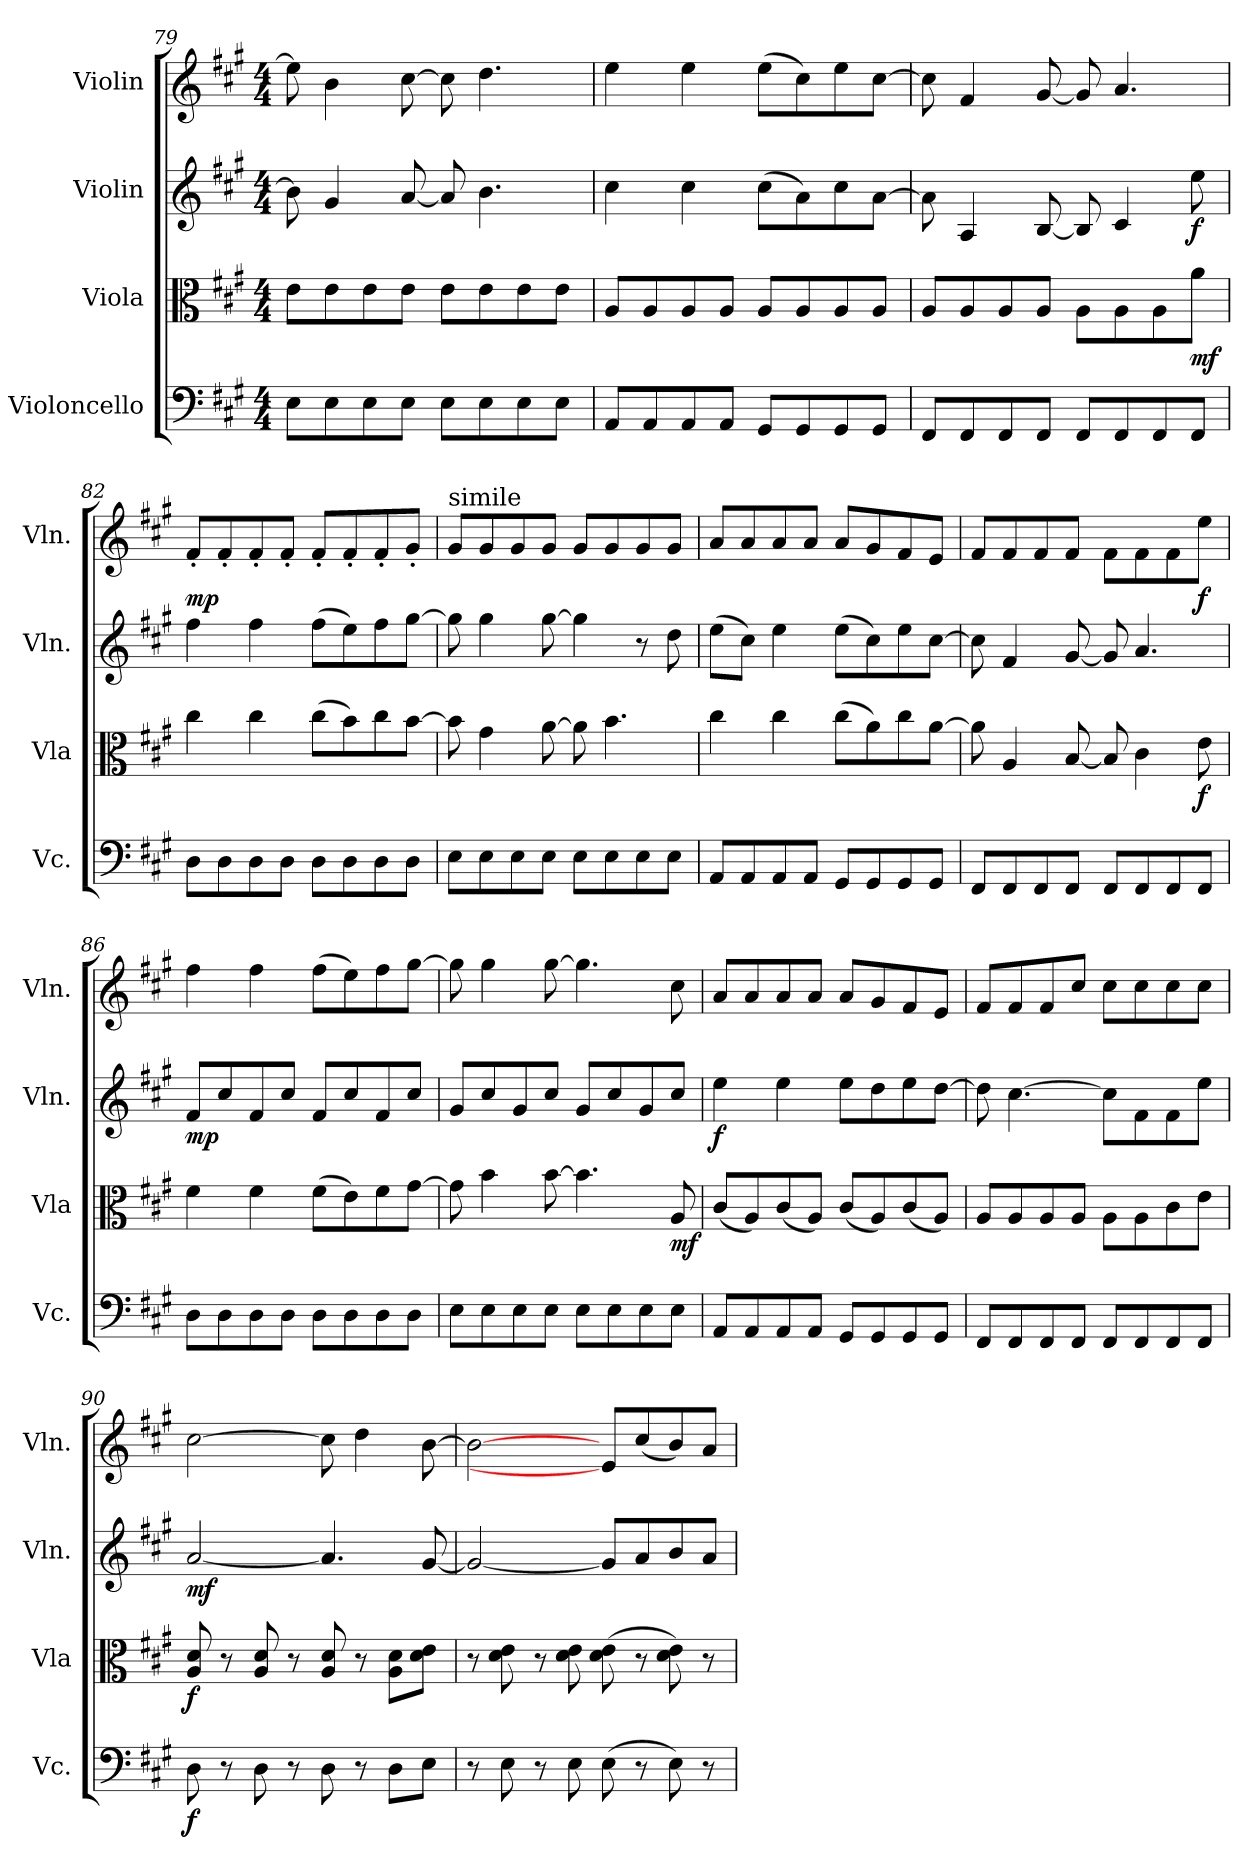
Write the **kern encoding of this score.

**kern	**dynam	**kern	**dynam	**kern	**dynam	**kern	**dynam
*part4	*part4	*part3	*part3	*part2	*part2	*part1	*part1
*staff4	*staff4	*staff3	*staff3	*staff2	*staff2	*staff1	*staff1
*I"Violoncello	*	*I"Viola	*	*I"Violin	*	*I"Violin	*
*I'Vc.	*	*I'Vla	*	*I'Vln.	*	*I'Vln.	*
*clefF4	*	*clefC3	*	*clefG2	*	*clefG2	*
*k[f#c#g#]	*	*k[f#c#g#]	*	*k[f#c#g#]	*	*k[f#c#g#]	*
*M4/4	*	*M4/4	*	*M4/4	*	*M4/4	*
=79	=79	=79	=79	=79	=79	=79	=79
8E\L	.	8e\L	.	8b\]	.	8ee\]	.
8E\	.	8e\	.	4g#/	.	4b\	.
8E\	.	8e\	.	.	.	.	.
8E\J	.	8e\J	.	[8a/	.	[8cc#\	.
8E\L	.	8e\L	.	8a/]	.	8cc#\]	.
8E\	.	8e\	.	4.b\	.	4.dd\	.
8E\	.	8e\	.	.	.	.	.
8E\J	.	8e\J	.	.	.	.	.
=80	=80	=80	=80	=80	=80	=80	=80
8AA/L	.	8A/L	.	4cc#\	.	4ee\	.
8AA/	.	8A/	.	.	.	.	.
8AA/	.	8A/	.	4cc#\	.	4ee\	.
8AA/J	.	8A/J	.	.	.	.	.
8GG#/L	.	8A/L	.	(8cc#\L	.	(8ee\L	.
8GG#/	.	8A/	.	8a\)	.	8cc#\)	.
8GG#/	.	8A/	.	8cc#\	.	8ee\	.
8GG#/J	.	8A/J	.	[8a\J	.	[8cc#\J	.
=81	=81	=81	=81	=81	=81	=81	=81
8FF#/L	.	8A/L	.	8a\]	.	8cc#\]	.
8FF#/	.	8A/	.	4A/	.	4f#/	.
8FF#/	.	8A/	.	.	.	.	.
8FF#/J	.	8A/J	.	[8B/	.	[8g#/	.
8FF#/L	.	8A\L	.	8B/]	.	8g#/]	.
8FF#/	.	8A\	.	4c#/	.	4.a/	.
8FF#/	.	8A\	.	.	.	.	.
!	!	!	!LO:DY:b	!	!LO:DY:b	!	!
8FF#/J	.	8a\J	mf	8ee\	f	.	.
!!LO:LB:g=z
=82	=82	=82	=82	=82	=82	=82	=82
!	!	!	!	!	!	!	!LO:DY:b
8D\L	.	4cc#\	.	4ff#\	.	8f#'/L	mp
8D\	.	.	.	.	.	8f#'/	.
8D\	.	4cc#\	.	4ff#\	.	8f#'/	.
8D\J	.	.	.	.	.	8f#'/J	.
8D\L	.	(8cc#\L	.	(8ff#\L	.	8f#'/L	.
8D\	.	8b\)	.	8ee\)	.	8f#'/	.
8D\	.	8cc#\	.	8ff#\	.	8f#'/	.
8D\J	.	[8b\J	.	[8gg#\J	.	8g#'/J	.
=83	=83	=83	=83	=83	=83	=83	=83
!	!	!	!	!	!	!LO:TX:a:t=simile	!
8E\L	.	8b\]	.	8gg#\]	.	8g#/L	.
8E\	.	4g#\	.	4gg#\	.	8g#/	.
8E\	.	.	.	.	.	8g#/	.
8E\J	.	[8a\	.	[8gg#\	.	8g#/J	.
8E\L	.	8a\]	.	4gg#\]	.	8g#/L	.
8E\	.	4.b\	.	.	.	8g#/	.
8E\	.	.	.	8r	.	8g#/	.
8E\J	.	.	.	8dd\	.	8g#/J	.
=84	=84	=84	=84	=84	=84	=84	=84
8AA/L	.	4cc#\	.	(8ee\L	.	8a/L	.
8AA/	.	.	.	8cc#\J)	.	8a/	.
8AA/	.	4cc#\	.	4ee\	.	8a/	.
8AA/J	.	.	.	.	.	8a/J	.
8GG#/L	.	(8cc#\L	.	(8ee\L	.	8a/L	.
8GG#/	.	8a\)	.	8cc#\)	.	8g#/	.
8GG#/	.	8cc#\	.	8ee\	.	8f#/	.
8GG#/J	.	[8a\J	.	[8cc#\J	.	8e/J	.
=85	=85	=85	=85	=85	=85	=85	=85
8FF#/L	.	8a\]	.	8cc#\]	.	8f#/L	.
8FF#/	.	4A/	.	4f#/	.	8f#/	.
8FF#/	.	.	.	.	.	8f#/	.
8FF#/J	.	[8B/	.	[8g#/	.	8f#/J	.
8FF#/L	.	8B/]	.	8g#/]	.	8f#\L	.
8FF#/	.	4c#\	.	4.a/	.	8f#\	.
8FF#/	.	.	.	.	.	8f#\	.
!	!	!	!LO:DY:b	!	!	!	!LO:DY:b
8FF#/J	.	8e\	f	.	.	8ee\J	f
!!LO:LB:g=z
=86	=86	=86	=86	=86	=86	=86	=86
!	!	!	!	!	!LO:DY:b	!	!
8D\L	.	4f#\	.	8f#/L	mp	4ff#\	.
8D\	.	.	.	8cc#/	.	.	.
8D\	.	4f#\	.	8f#/	.	4ff#\	.
8D\J	.	.	.	8cc#/J	.	.	.
8D\L	.	(8f#\L	.	8f#/L	.	(8ff#\L	.
8D\	.	8e\)	.	8cc#/	.	8ee\)	.
8D\	.	8f#\	.	8f#/	.	8ff#\	.
8D\J	.	[8g#\J	.	8cc#/J	.	[8gg#\J	.
=87	=87	=87	=87	=87	=87	=87	=87
8E\L	.	8g#\]	.	8g#/L	.	8gg#\]	.
8E\	.	4b\	.	8cc#/	.	4gg#\	.
8E\	.	.	.	8g#/	.	.	.
8E\J	.	[8b\	.	8cc#/J	.	[8gg#\	.
8E\L	.	4.b\]	.	8g#/L	.	4.gg#\]	.
8E\	.	.	.	8cc#/	.	.	.
8E\	.	.	.	8g#/	.	.	.
!	!	!	!LO:DY:b	!	!	!	!
8E\J	.	8A/	mf	8cc#/J	.	8cc#\	.
=88	=88	=88	=88	=88	=88	=88	=88
!	!	!	!	!	!LO:DY:b	!	!
8AA/L	.	(8c#/L	.	4ee\	f	8a/L	.
8AA/	.	8A/)	.	.	.	8a/	.
8AA/	.	(8c#/	.	4ee\	.	8a/	.
8AA/J	.	8A/J)	.	.	.	8a/J	.
8GG#/L	.	(8c#/L	.	8ee\L	.	8a/L	.
8GG#/	.	8A/)	.	8dd\	.	8g#/	.
8GG#/	.	(8c#/	.	8ee\	.	8f#/	.
8GG#/J	.	8A/J)	.	[8dd\J	.	8e/J	.
=89	=89	=89	=89	=89	=89	=89	=89
8FF#/L	.	8A/L	.	8dd\]	.	8f#/L	.
8FF#/	.	8A/	.	[4.cc#\	.	8f#/	.
8FF#/	.	8A/	.	.	.	8f#/	.
8FF#/J	.	8A/J	.	.	.	8cc#/J	.
8FF#/L	.	8A\L	.	8cc#\L]	.	8cc#\L	.
8FF#/	.	8A\	.	8f#\	.	8cc#\	.
8FF#/	.	8c#\	.	8f#\	.	8cc#\	.
8FF#/J	.	8e\J	.	8ee\J	.	8cc#\J	.
!!LO:PB:g=z
=90	=90	=90	=90	=90	=90	=90	=90
!	!LO:DY:b	!	!LO:DY:b	!	!LO:DY:b	!	!
8D\	f	8A/ 8d/	f	[2a/	mf	[2cc#\	.
8r	.	8r	.	.	.	.	.
8D\	.	8A/ 8d/	.	.	.	.	.
8r	.	8r	.	.	.	.	.
8D\	.	8A/ 8d/	.	4.a/]	.	8cc#\]	.
8r	.	8r	.	.	.	4dd\	.
8D\L	.	8A\ 8d\L	.	.	.	.	.
8E\J	.	8d\ 8e\J	.	[8g#/	.	[8b\	.
=91	=91	=91	=91	=91	=91	=91	=91
8r	.	8r	.	2g#/_	.	2b\_	.
8E\	.	8d\ 8e\	.	.	.	.	.
8r	.	8r	.	.	.	.	.
8E\	.	8d\ 8e\	.	.	.	.	.
(8E\	.	(8d\ 8e\	.	8g#/L]	.	8e/L]	.
8r	.	8r	.	8a/	.	(8cc#/	.
8E\)	.	8d\ 8e\)	.	8b/	.	8b/)	.
8r	.	8r	.	8a/J	.	8a/J	.
=	=	=	=	=	=	=	=
*-	*-	*-	*-	*-	*-	*-	*-
